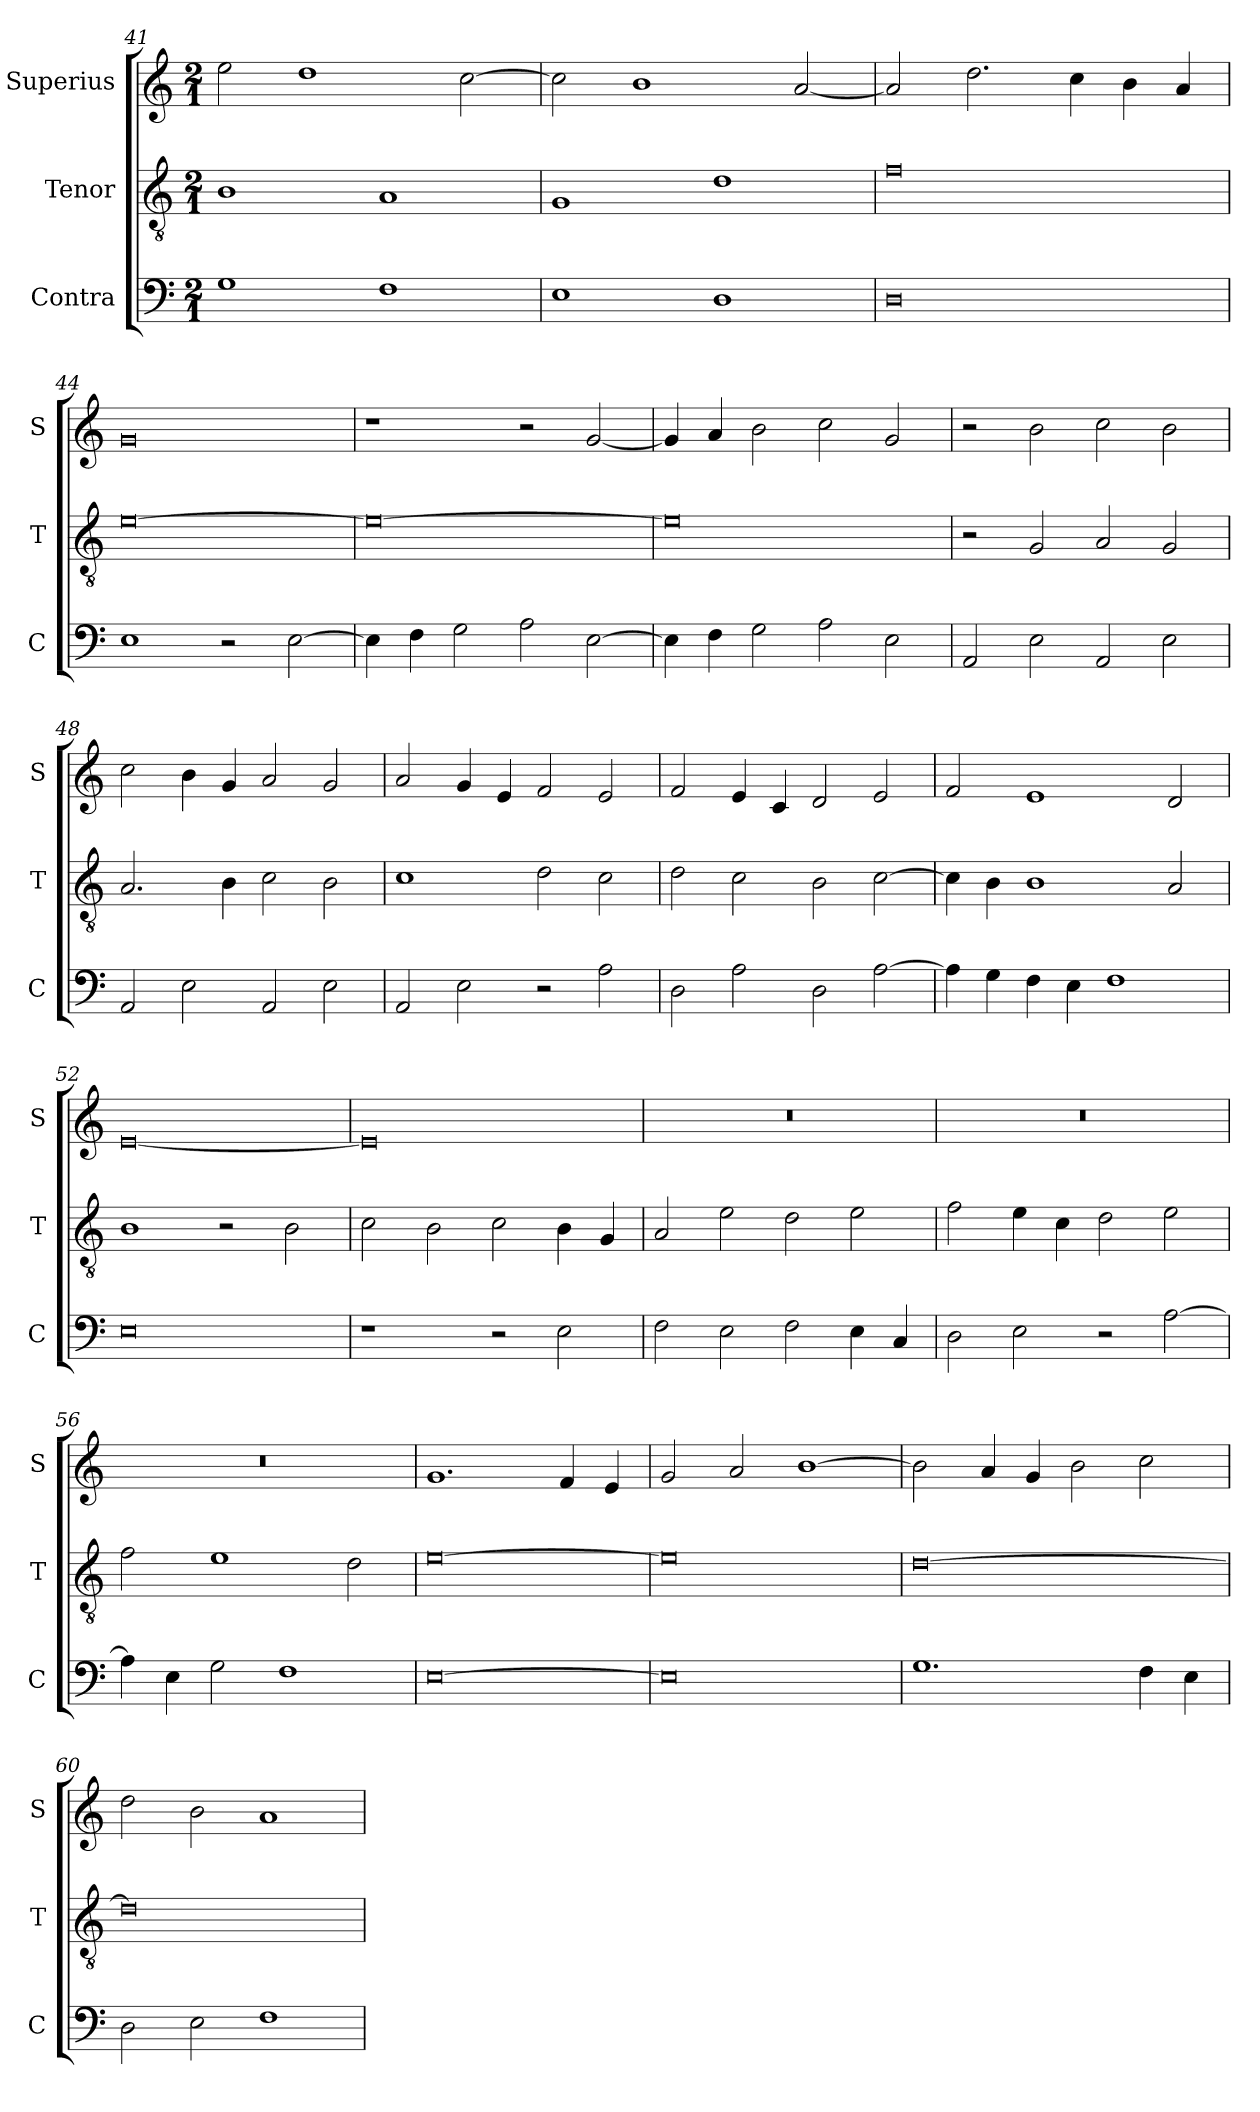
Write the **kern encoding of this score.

**kern	**kern	**kern
*part3	*part2	*part1
*staff3	*staff2	*staff1
*I"Contra	*I"Tenor	*I"Superius
*I'C	*I'T	*I'S
*clefF4	*clefGv2	*clefG2
*k[]	*k[]	*k[]
*M2/1	*M2/1	*M2/1
=41	=41	=41
1G	1B	2ee\
.	.	1dd
1F	1A	.
.	.	[2cc\
=42	=42	=42
1E	1G	2cc\]
.	.	1b
1D	1d	.
.	.	[2a/
=43	=43	=43
0D	0f	2a/]
.	.	2.dd\
.	.	4cc\
.	.	4b\
.	.	4a/
=44	=44	=44
1E	[0e	0g
2r	.	.
[2E\	.	.
=45	=45	=45
4E\]	0e_	1r
4F\	.	.
2G\	.	.
2A\	.	2r
[2E\	.	[2g/
=46	=46	=46
4E\]	0e]	4g/]
4F\	.	4a/
2G\	.	2b\
2A\	.	2cc\
2E\	.	2g/
=47	=47	=47
2AA/	2r	2r
2E\	2G/	2b\
2AA/	2A/	2cc\
2E\	2G/	2b\
=48	=48	=48
2AA/	2.A/	2cc\
2E\	.	4b\
.	4B\	4g/
2AA/	2c\	2a/
2E\	2B\	2g/
=49	=49	=49
2AA/	1c	2a/
2E\	.	4g/
.	.	4e/
2r	2d\	2f/
2A\	2c\	2e/
=50	=50	=50
2D\	2d\	2f/
2A\	2c\	4e/
.	.	4c/
2D\	2B\	2d/
[2A\	[2c\	2e/
=51	=51	=51
4A\]	4c\]	2f/
4G\	4B\	.
4F\	1B	1e
4E\	.	.
1F	.	.
.	2A/	2d/
=52	=52	=52
0E	1B	[0e
.	2r	.
.	2B\	.
=53	=53	=53
1r	2c\	0e]
.	2B\	.
2r	2c\	.
2E\	4B\	.
.	4G/	.
=54	=54	=54
2F\	2A/	0r
2E\	2e\	.
2F\	2d\	.
4E\	2e\	.
4C/	.	.
=55	=55	=55
2D\	2f\	0r
2E\	4e\	.
.	4c\	.
2r	2d\	.
[2A\	2e\	.
=56	=56	=56
4A\]	2f\	0r
4E\	.	.
2G\	1e	.
1F	.	.
.	2d\	.
=57	=57	=57
[0E	[0e	1.g
.	.	4f/
.	.	4e/
=58	=58	=58
0E]	0e]	2g/
.	.	2a/
.	.	[1b
=59	=59	=59
1.G	[0d	2b\]
.	.	4a/
.	.	4g/
.	.	2b\
4F\	.	2cc\
4E\	.	.
=60	=60	=60
2D\	0d]	2dd\
2E\	.	2b\
1F	.	1a
=	=	=
*-	*-	*-
